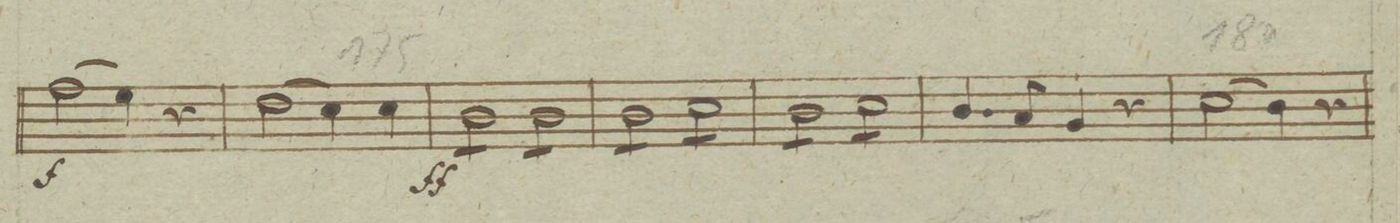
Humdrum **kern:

**kern	**dynam
*I"Vilone	*
*clefF4	*
*k[b-e-a-]	*
*met(c)	*
*M4/4	*
2A-yy\	f
4Gyy\	.
4ryy	.
=171	=171
2Fyy\	.
4E-yy\	.
4E-yy\	.
=172	=172
*tremolo	*
8D\Lyy	ff
8Dyy\	.
8Dyy\	.
8D\Jyy	.
8D\Lyy	.
8Dyy\	.
8Dyy\	.
8D\Jyy	.
=173	=173
8D\Lyy	.
8Dyy\	.
8Dyy\	.
8D\Jyy	.
8E-\Lyy	.
8E-yy\	.
8E-yy\	.
8E-\Jyy	.
=174	=174
8D\Lyy	.
8Dyy\	.
8Dyy\	.
8D\Jyy	.
8E-\Lyy	.
8E-yy\	.
8E-yy\	.
8E-\Jyy	.
*Xtremolo	*
=175	=175
4.Dyy\	.
8Cyy/	.
4BB-yy/	.
4ryy	.
=176	=176
2E-yy\	.
4Dyy\	.
4ryy	.
=177	=177
*-	*-
